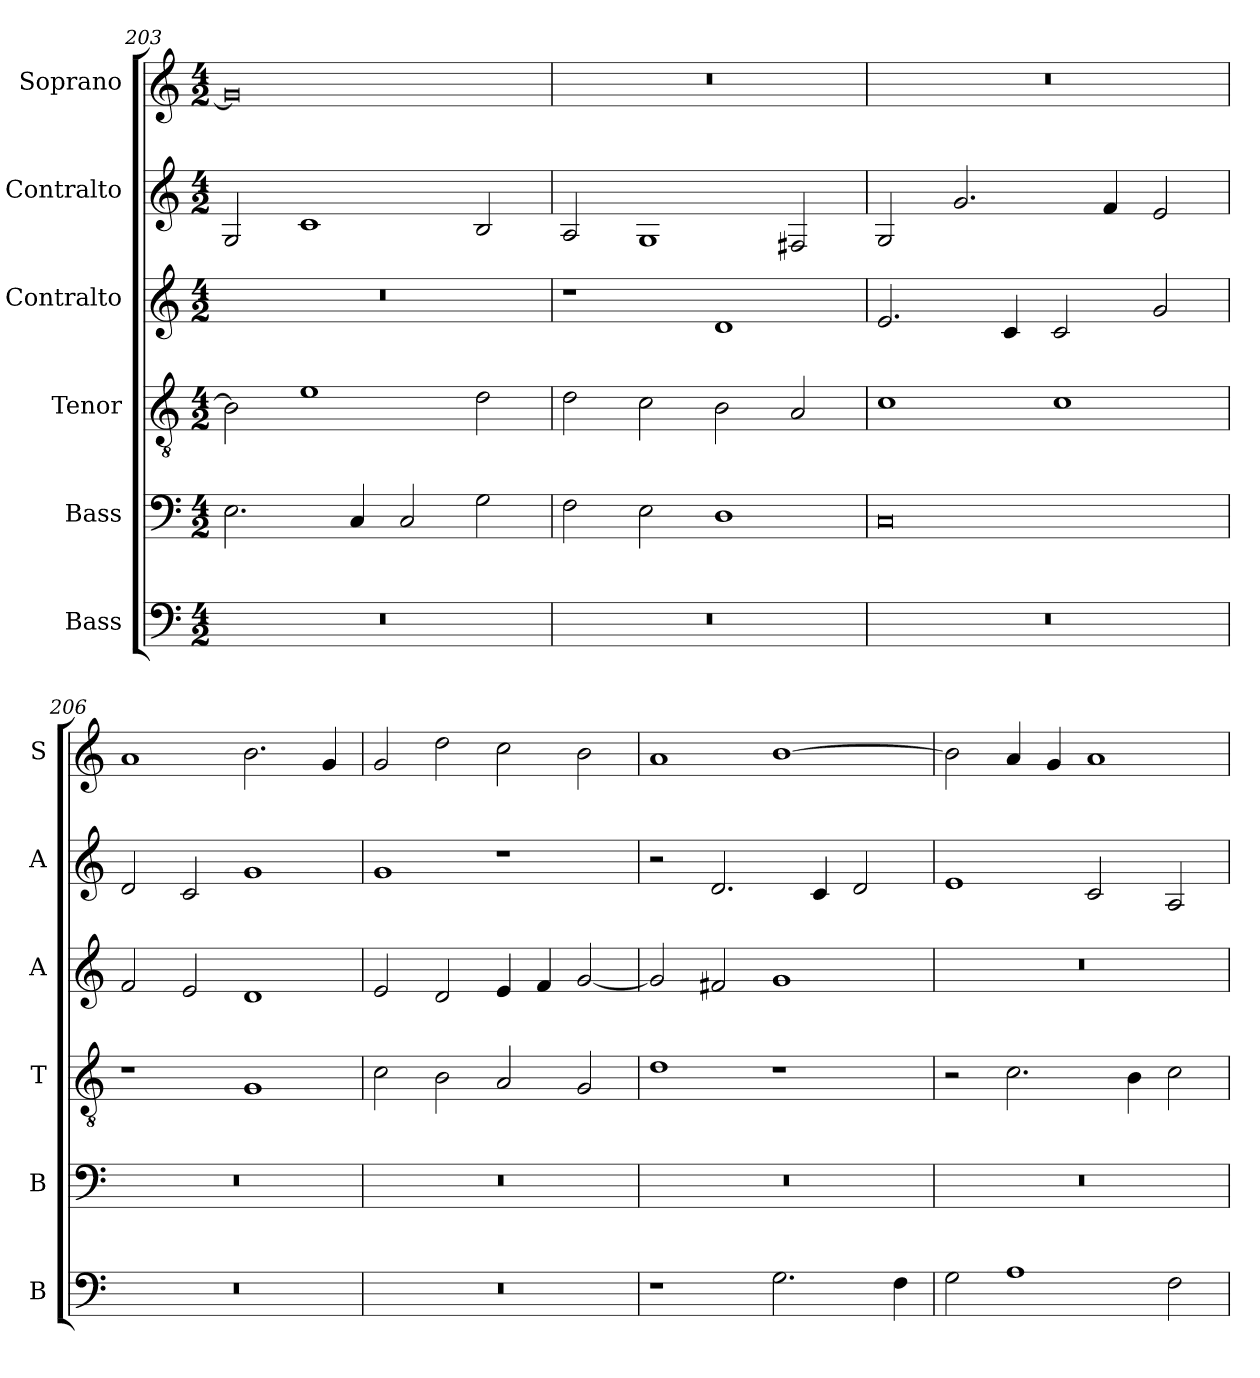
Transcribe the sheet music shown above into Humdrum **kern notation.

**kern	**kern	**kern	**kern	**kern	**kern
*part6	*part5	*part4	*part3	*part2	*part1
*staff6	*staff5	*staff4	*staff3	*staff2	*staff1
*I"Bass	*I"Bass	*I"Tenor	*I"Contralto	*I"Contralto	*I"Soprano
*I'B	*I'B	*I'T	*I'A	*I'A	*I'S
*clefF4	*clefF4	*clefGv2	*clefG2	*clefG2	*clefG2
*k[]	*k[]	*k[]	*k[]	*k[]	*k[]
*G:mix	*G:mix	*G:mix	*G:mix	*G:mix	*G:mix
*M4/2	*M4/2	*M4/2	*M4/2	*M4/2	*M4/2
=203	=203	=203	=203	=203	=203
0r	2.E	2B]	0r	2G	0g]
.	.	1e	.	1c	.
.	4C	.	.	.	.
.	2C	.	.	.	.
.	2G	2d	.	2B	.
=204	=204	=204	=204	=204	=204
0r	2F	2d	1r	2A	0r
.	2E	2c	.	1G	.
.	1D	2B	1d	.	.
.	.	2A	.	2F#X	.
=205	=205	=205	=205	=205	=205
0r	0C	1c	2.e	2G	0r
.	.	.	.	2.g	.
.	.	.	4c	.	.
.	.	1c	2c	.	.
.	.	.	.	4f	.
.	.	.	2g	2e	.
=206	=206	=206	=206	=206	=206
0r	0r	1r	2f	2d	1a
.	.	.	2e	2c	.
.	.	1G	1d	1g	2.b
.	.	.	.	.	4g
=207	=207	=207	=207	=207	=207
0r	0r	2c	2e	1g	2g
.	.	2B	2d	.	2dd
.	.	2A	4e	1r	2cc
.	.	.	4f	.	.
.	.	2G	[2g	.	2b
=208	=208	=208	=208	=208	=208
1r	0r	1d	2g]	2r	1a
.	.	.	2f#X	2.d	.
2.G	.	1r	1g	.	[1b
.	.	.	.	4c	.
.	.	.	.	2d	.
4F	.	.	.	.	.
=209	=209	=209	=209	=209	=209
2G	0r	2r	0r	1e	2b]
1A	.	2.c	.	.	4a
.	.	.	.	.	4g
.	.	.	.	2c	1a
.	.	4B	.	.	.
2F	.	2c	.	2A	.
=	=	=	=	=	=
*-	*-	*-	*-	*-	*-
